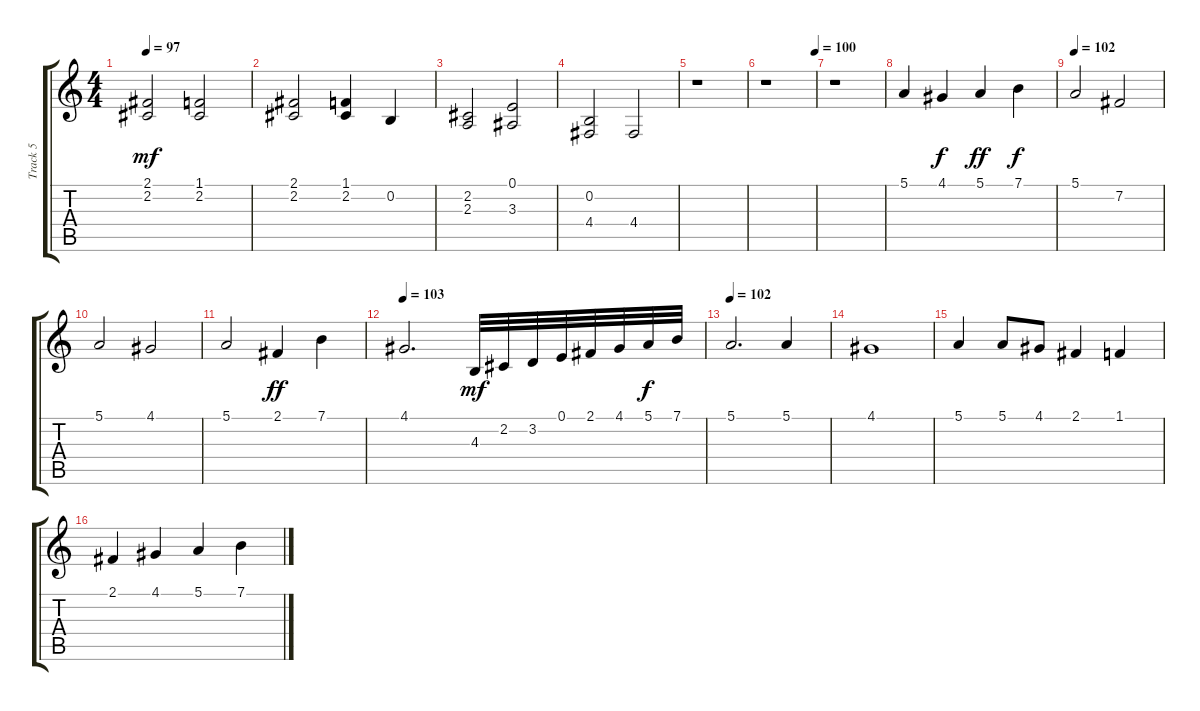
\track ("Track 5" "Track 5") {instrument viola}
\staff {score tabs}
\tuning (E4 B3 G3 D3 A2 E2) {hide}
\ts (4 4)
\tempo 97
\clef g2
\ks c
(2.1 2.2).2{dy mf} (1.1 2.2).2 |
(2.1 2.2).2 (1.1 2.2).4 0.2.4 |
(2.2 2.3).2 (0.1 3.3).2 |
(0.2 4.4).2 4.4.2 |
r.1 |
\tempo (100 1)
r.1 |
r.1 |
5.1.4 4.1.4{dy f} 5.1.4{dy ff} 7.1.4{dy f} |
\tempo 102
5.1.2 7.2.2 |
5.1.2 4.1.2 |
5.1.2 2.1.4{dy ff} 7.1.4 |
\tempo 103
4.1.2{d} 4.3.32{dy mf} 2.2.32 3.2.32 0.1.32 2.1.32 4.1.32 5.1.32{dy f} 7.1.32 |
\tempo 102
5.1.2{d} 5.1.4 |
4.1.1 |
5.1.4 5.1.8 4.1.8 2.1.4 1.1.4 |
2.1.4 4.1.4 5.1.4 7.1.4
